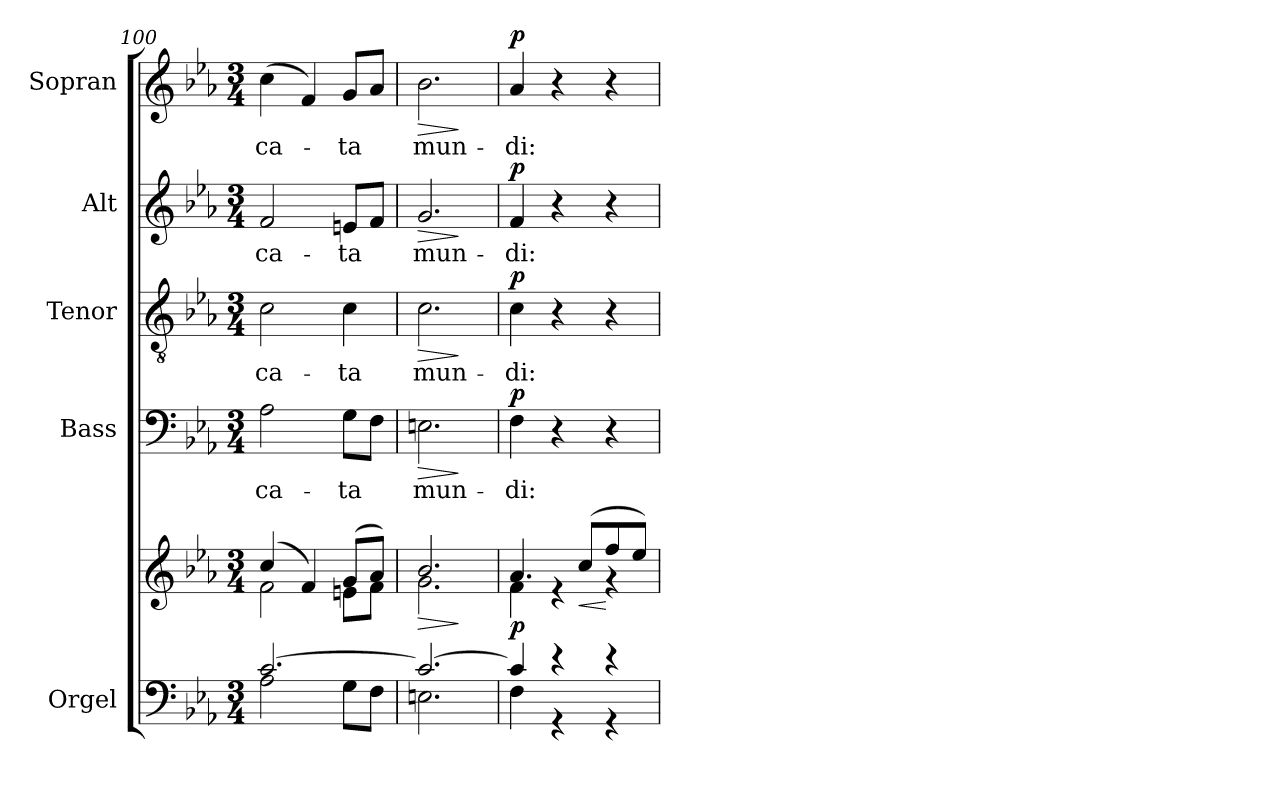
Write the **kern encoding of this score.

**kern	**kern	**dynam	**kern	**text	**dynam	**kern	**text	**dynam	**kern	**text	**dynam	**kern	**text	**dynam
*part5	*part5	*part5	*part4	*part4	*part4	*part3	*part3	*part3	*part2	*part2	*part2	*part1	*part1	*part1
*staff6	*staff5	*staff5/6	*staff4	*staff4	*staff4	*staff3	*staff3	*staff3	*staff2	*staff2	*staff2	*staff1	*staff1	*staff1
*I"Orgel	*	*	*I"Bass	*	*	*I"Tenor	*	*	*I"Alt	*	*	*I"Sopran	*	*
*I'Org.	*	*	*I'B.	*	*	*I'T.	*	*	*I'A.	*	*	*I'S.	*	*
*clefF4	*clefG2	*	*clefF4	*	*	*clefGv2	*	*	*clefG2	*	*	*clefG2	*	*
*k[b-e-a-]	*k[b-e-a-]	*	*k[b-e-a-]	*	*	*k[b-e-a-]	*	*	*k[b-e-a-]	*	*	*k[b-e-a-]	*	*
*E-:	*E-:	*	*E-:	*	*	*E-:	*	*	*E-:	*	*	*E-:	*	*
*M3/4	*M3/4	*	*M3/4	*	*	*M3/4	*	*	*M3/4	*	*	*M3/4	*	*
=100	=100	=100	=100	=100	=100	=100	=100	=100	=100	=100	=100	=100	=100	=100
*^	*^	*	*	*	*	*	*	*	*	*	*	*	*	*
!	!	!	!	!	!	!LO:LY:b	!	!	!LO:LY:b	!	!	!LO:LY:b	!	!	!LO:LY:b	!
[>2.c/	2A-\	(4cc/	2f\	.	2A-\	-ca-	.	2c\	-ca-	.	2f/	-ca-	.	(>4cc\	-ca-	.
.	.	4f/)	.	.	.	.	.	.	.	.	.	.	.	4f/)	.	.
!	!	!	!	!	!	!LO:LY:b	!	!	!LO:LY:b	!	!	!LO:LY:b	!	!	!LO:LY:b	!
.	8G\L	(>8g/L	8en\L	.	8G\L	-ta	.	4c\	-ta	.	8en/L	-ta	.	8g/L	-ta	.
.	8F\J	8a-/J)	8f\J	.	8F\J	.	.	.	.	.	8f/J	.	.	8a-/J	.	.
=101	=101	=101	=101	=101	=101	=101	=101	=101	=101	=101	=101	=101	=101	=101	=101	=101
!	!	!	!	!LO:HP:b	!	!LO:LY:b	!LO:HP:b	!	!LO:LY:b	!LO:HP:b	!	!LO:LY:b	!LO:HP:b	!	!LO:LY:b	!LO:HP:b
2.c/_	2.En\	2.b-/	2.g\	>	2.En\	mun-	>	2.c\	mun-	>	2.g/	mun-	>	2.b-\	mun-	>
*v	*v	*	*	*	*	*	*	*	*	*	*	*	*	*	*	*
*	*v	*v	*	*	*	*	*	*	*	*	*	*	*	*	*
.	.	]	.	.	]	.	.	]	.	.	]	.	.	]
=102	=102	=102	=102	=102	=102	=102	=102	=102	=102	=102	=102	=102	=102	=102
*^	*^	*	*	*	*	*	*	*	*	*	*	*	*	*
!	!	!	!	!LO:DY:b	!	!LO:LY:b	!LO:DY:a	!	!LO:LY:b	!LO:DY:a	!	!LO:LY:b	!LO:DY:a	!	!LO:LY:b	!LO:DY:a
4c/]	4F\	4.a-/	4f\	p	4F\	-di:	p	4c\	-di:	p	4f/	-di:	p	4a-/	-di:	p
4r	4r	.	4re	.	4r	.	.	4r	.	.	4r	.	.	4r	.	.
!	!	!	!	!LO:HP:b	!	!	!	!	!	!	!	!	!	!	!	!
.	.	(>8cc/L	.	<	.	.	.	.	.	.	.	.	.	.	.	.
4r	4r	8ff/	4rf	[	4r	.	.	4r	.	.	4r	.	.	4r	.	.
.	.	8ee-/J)	.	.	.	.	.	.	.	.	.	.	.	.	.	.
*v	*v	*	*	*	*	*	*	*	*	*	*	*	*	*	*	*
*	*v	*v	*	*	*	*	*	*	*	*	*	*	*	*	*
=	=	=	=	=	=	=	=	=	=	=	=	=	=	=
*-	*-	*-	*-	*-	*-	*-	*-	*-	*-	*-	*-	*-	*-	*-
